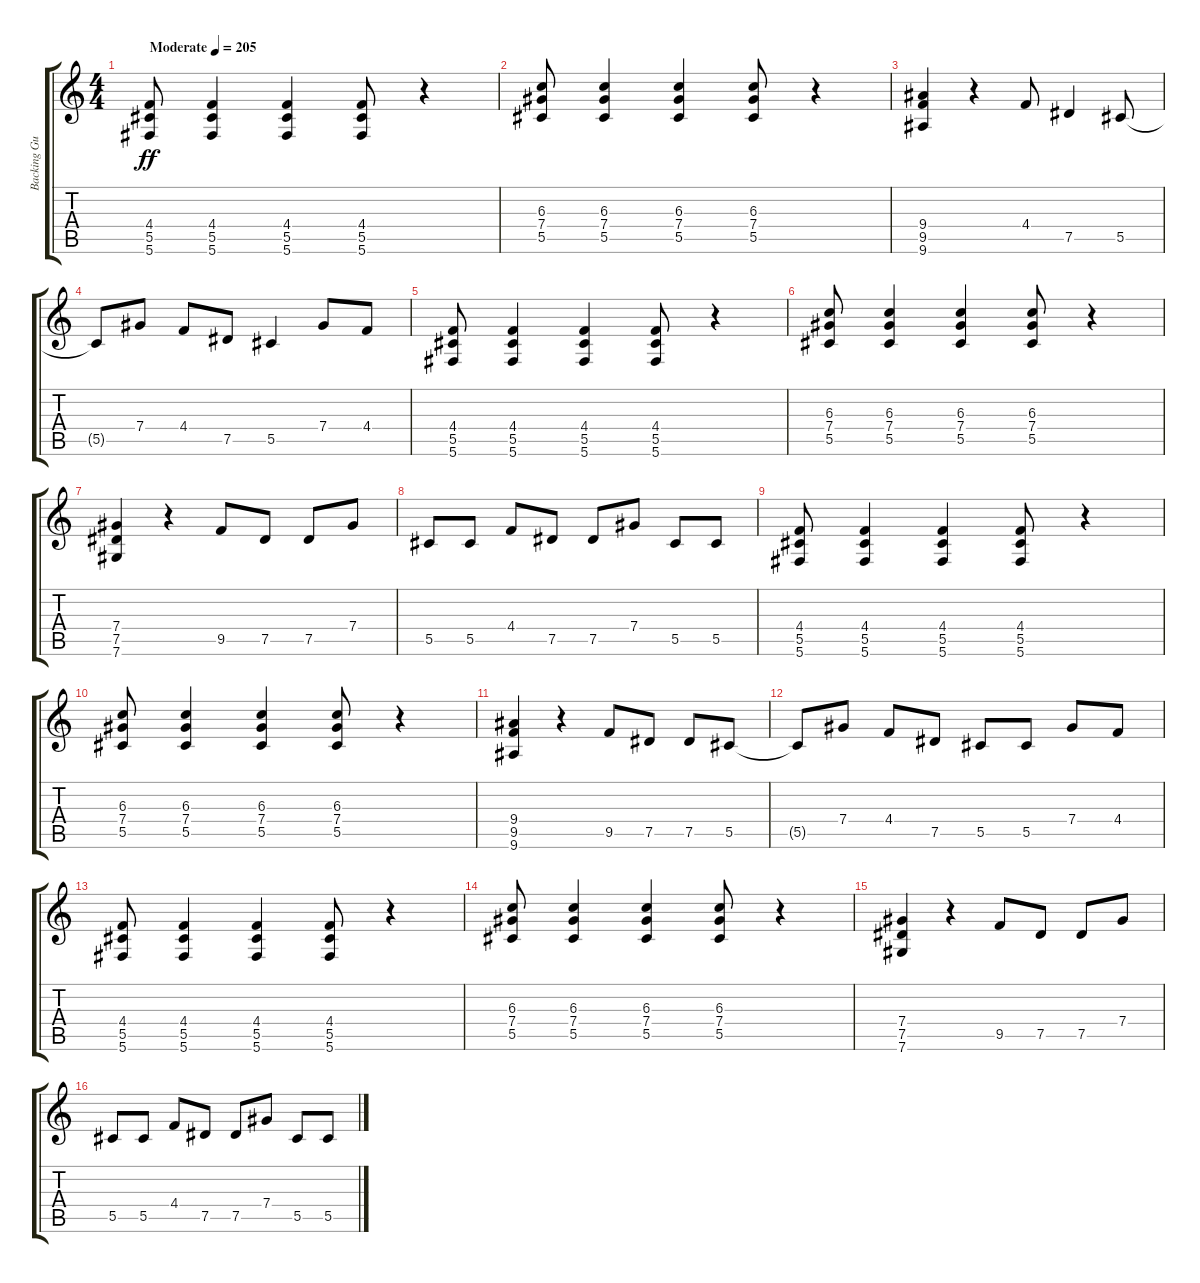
\track ("Backing Guitar R" "Backing Gu") {instrument distortionguitar}
\staff {score tabs}
\tuning (Eb4 Bb3 Gb3 Db3 Ab2 Db2) {hide}
\ts (4 4)
\tempo (205 "Moderate")
\clef g2
\ks c
(4.4 5.5 5.6).8{dy ff instrument distortionguitar} (4.4 5.5 5.6).4 (4.4 5.5 5.6).4 (4.4 5.5 5.6).8 r.4 |
(6.3 7.4 5.5).8 (6.3 7.4 5.5).4 (6.3 7.4 5.5).4 (6.3 7.4 5.5).8 r.4 |
(9.4 9.5 9.6).4 r.4 4.4.8 7.5.4 5.5.8 |
5.5{t}.8 7.4.8 4.4.8 7.5.8 5.5.4 7.4.8 4.4.8 |
(4.4 5.5 5.6).8 (4.4 5.5 5.6).4 (4.4 5.5 5.6).4 (4.4 5.5 5.6).8 r.4 |
(6.3 7.4 5.5).8 (6.3 7.4 5.5).4 (6.3 7.4 5.5).4 (6.3 7.4 5.5).8 r.4 |
(7.4 7.5 7.6).4 r.4 9.5.8 7.5.8 7.5.8 7.4.8 |
5.5.8 5.5.8 4.4.8 7.5.8 7.5.8 7.4.8 5.5.8 5.5.8 |
(4.4 5.5 5.6).8 (4.4 5.5 5.6).4 (4.4 5.5 5.6).4 (4.4 5.5 5.6).8 r.4 |
(6.3 7.4 5.5).8 (6.3 7.4 5.5).4 (6.3 7.4 5.5).4 (6.3 7.4 5.5).8 r.4 |
(9.4 9.5 9.6).4 r.4 9.5.8 7.5.8 7.5.8 5.5.8 |
5.5{t}.8 7.4.8 4.4.8 7.5.8 5.5.8 5.5.8 7.4.8 4.4.8 |
(4.4 5.5 5.6).8 (4.4 5.5 5.6).4 (4.4 5.5 5.6).4 (4.4 5.5 5.6).8 r.4 |
(6.3 7.4 5.5).8 (6.3 7.4 5.5).4 (6.3 7.4 5.5).4 (6.3 7.4 5.5).8 r.4 |
(7.4 7.5 7.6).4 r.4 9.5.8 7.5.8 7.5.8 7.4.8 |
5.5.8 5.5.8 4.4.8 7.5.8 7.5.8 7.4.8 5.5.8 5.5.8
